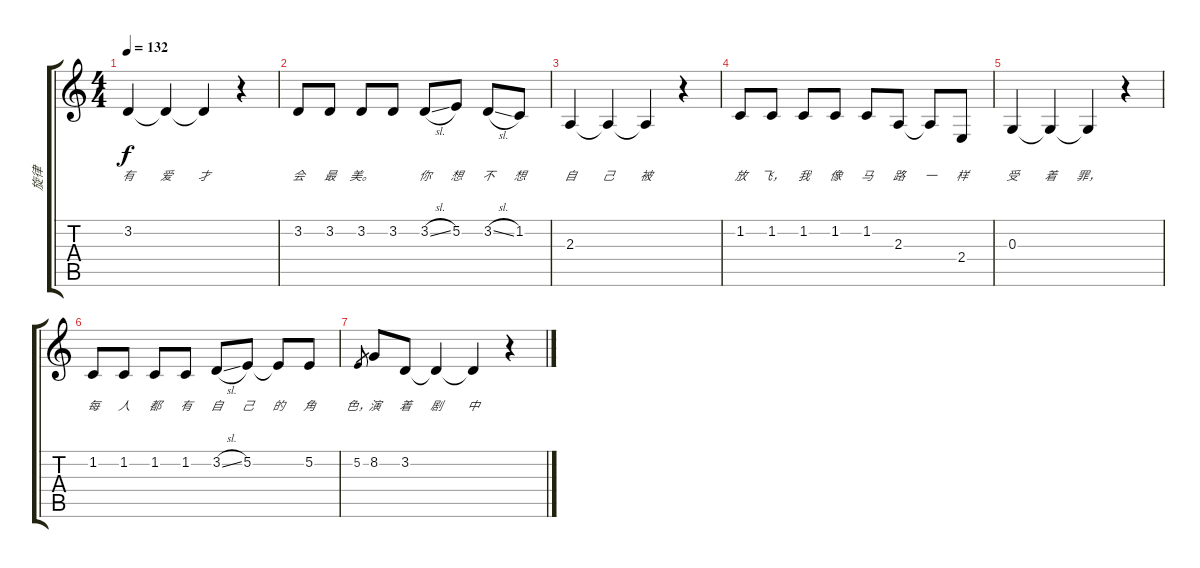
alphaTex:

\track ("旋律" "旋律") {instrument acousticgrandpiano}
\staff {score tabs}
\tuning (E4 B3 G3 D3 A2 E2) {hide}
\ts (4 4)
\tempo 132
\clef g2
\ks c
3.2.4{lyrics (0 "有") lyrics (1 "") lyrics (2 "") lyrics (3 "") lyrics (4 "") dy f} 3.2{t}.4{lyrics (0 "爱") lyrics (1 "") lyrics (2 "") lyrics (3 "") lyrics (4 "")} 3.2{t}.4{lyrics (0 "才") lyrics (1 "") lyrics (2 "") lyrics (3 "") lyrics (4 "")} r.4 |
3.2.8{lyrics (0 "会") lyrics (1 "") lyrics (2 "") lyrics (3 "") lyrics (4 "")} 3.2.8{lyrics (0 "最") lyrics (1 "") lyrics (2 "") lyrics (3 "") lyrics (4 "")} 3.2.8{lyrics (0 "美。") lyrics (1 "") lyrics (2 "") lyrics (3 "") lyrics (4 "")} 3.2.8{lyrics (0 "") lyrics (1 "") lyrics (2 "") lyrics (3 "") lyrics (4 "")} 3.2{sl}.8{lyrics (0 "你") lyrics (1 "") lyrics (2 "") lyrics (3 "") lyrics (4 "")} 5.2.8{lyrics (0 "想") lyrics (1 "") lyrics (2 "") lyrics (3 "") lyrics (4 "")} 3.2{sl}.8{lyrics (0 "不") lyrics (1 "") lyrics (2 "") lyrics (3 "") lyrics (4 "")} 1.2.8{lyrics (0 "想") lyrics (1 "") lyrics (2 "") lyrics (3 "") lyrics (4 "")} |
2.3.4{lyrics (0 "自") lyrics (1 "") lyrics (2 "") lyrics (3 "") lyrics (4 "")} 2.3{t}.4{lyrics (0 "己") lyrics (1 "") lyrics (2 "") lyrics (3 "") lyrics (4 "")} 2.3{t}.4{lyrics (0 "被") lyrics (1 "") lyrics (2 "") lyrics (3 "") lyrics (4 "")} r.4 |
1.2.8{lyrics (0 "放") lyrics (1 "") lyrics (2 "") lyrics (3 "") lyrics (4 "")} 1.2.8{lyrics (0 "飞，") lyrics (1 "") lyrics (2 "") lyrics (3 "") lyrics (4 "")} 1.2.8{lyrics (0 "我") lyrics (1 "") lyrics (2 "") lyrics (3 "") lyrics (4 "")} 1.2.8{lyrics (0 "像") lyrics (1 "") lyrics (2 "") lyrics (3 "") lyrics (4 "")} 1.2.8{lyrics (0 "马") lyrics (1 "") lyrics (2 "") lyrics (3 "") lyrics (4 "")} 2.3.8{lyrics (0 "路") lyrics (1 "") lyrics (2 "") lyrics (3 "") lyrics (4 "")} 2.3{t}.8{lyrics (0 "一") lyrics (1 "") lyrics (2 "") lyrics (3 "") lyrics (4 "")} 2.4.8{lyrics (0 "样") lyrics (1 "") lyrics (2 "") lyrics (3 "") lyrics (4 "")} |
0.3.4{lyrics (0 "受") lyrics (1 "") lyrics (2 "") lyrics (3 "") lyrics (4 "")} 0.3{t}.4{lyrics (0 "着") lyrics (1 "") lyrics (2 "") lyrics (3 "") lyrics (4 "")} 0.3{t}.4{lyrics (0 "罪，") lyrics (1 "") lyrics (2 "") lyrics (3 "") lyrics (4 "")} r.4 |
1.2.8{lyrics (0 "每") lyrics (1 "") lyrics (2 "") lyrics (3 "") lyrics (4 "")} 1.2.8{lyrics (0 "人") lyrics (1 "") lyrics (2 "") lyrics (3 "") lyrics (4 "")} 1.2.8{lyrics (0 "都") lyrics (1 "") lyrics (2 "") lyrics (3 "") lyrics (4 "")} 1.2.8{lyrics (0 "有") lyrics (1 "") lyrics (2 "") lyrics (3 "") lyrics (4 "")} 3.2{sl}.8{lyrics (0 "自") lyrics (1 "") lyrics (2 "") lyrics (3 "") lyrics (4 "")} 5.2.8{lyrics (0 "己") lyrics (1 "") lyrics (2 "") lyrics (3 "") lyrics (4 "")} 5.2{t}.8{lyrics (0 "的") lyrics (1 "") lyrics (2 "") lyrics (3 "") lyrics (4 "")} 5.2.8{lyrics (0 "角") lyrics (1 "") lyrics (2 "") lyrics (3 "") lyrics (4 "")} |
5.2.8{lyrics (0 "色，") lyrics (1 "") lyrics (2 "") lyrics (3 "") lyrics (4 "") gr} 8.2.8{lyrics (0 "演") lyrics (1 "") lyrics (2 "") lyrics (3 "") lyrics (4 "")} 3.2.8{lyrics (0 "着") lyrics (1 "") lyrics (2 "") lyrics (3 "") lyrics (4 "")} 3.2{t}.4{lyrics (0 "剧") lyrics (1 "") lyrics (2 "") lyrics (3 "") lyrics (4 "")} 3.2{t}.4{lyrics (0 "中") lyrics (1 "") lyrics (2 "") lyrics (3 "") lyrics (4 "")} r.4
